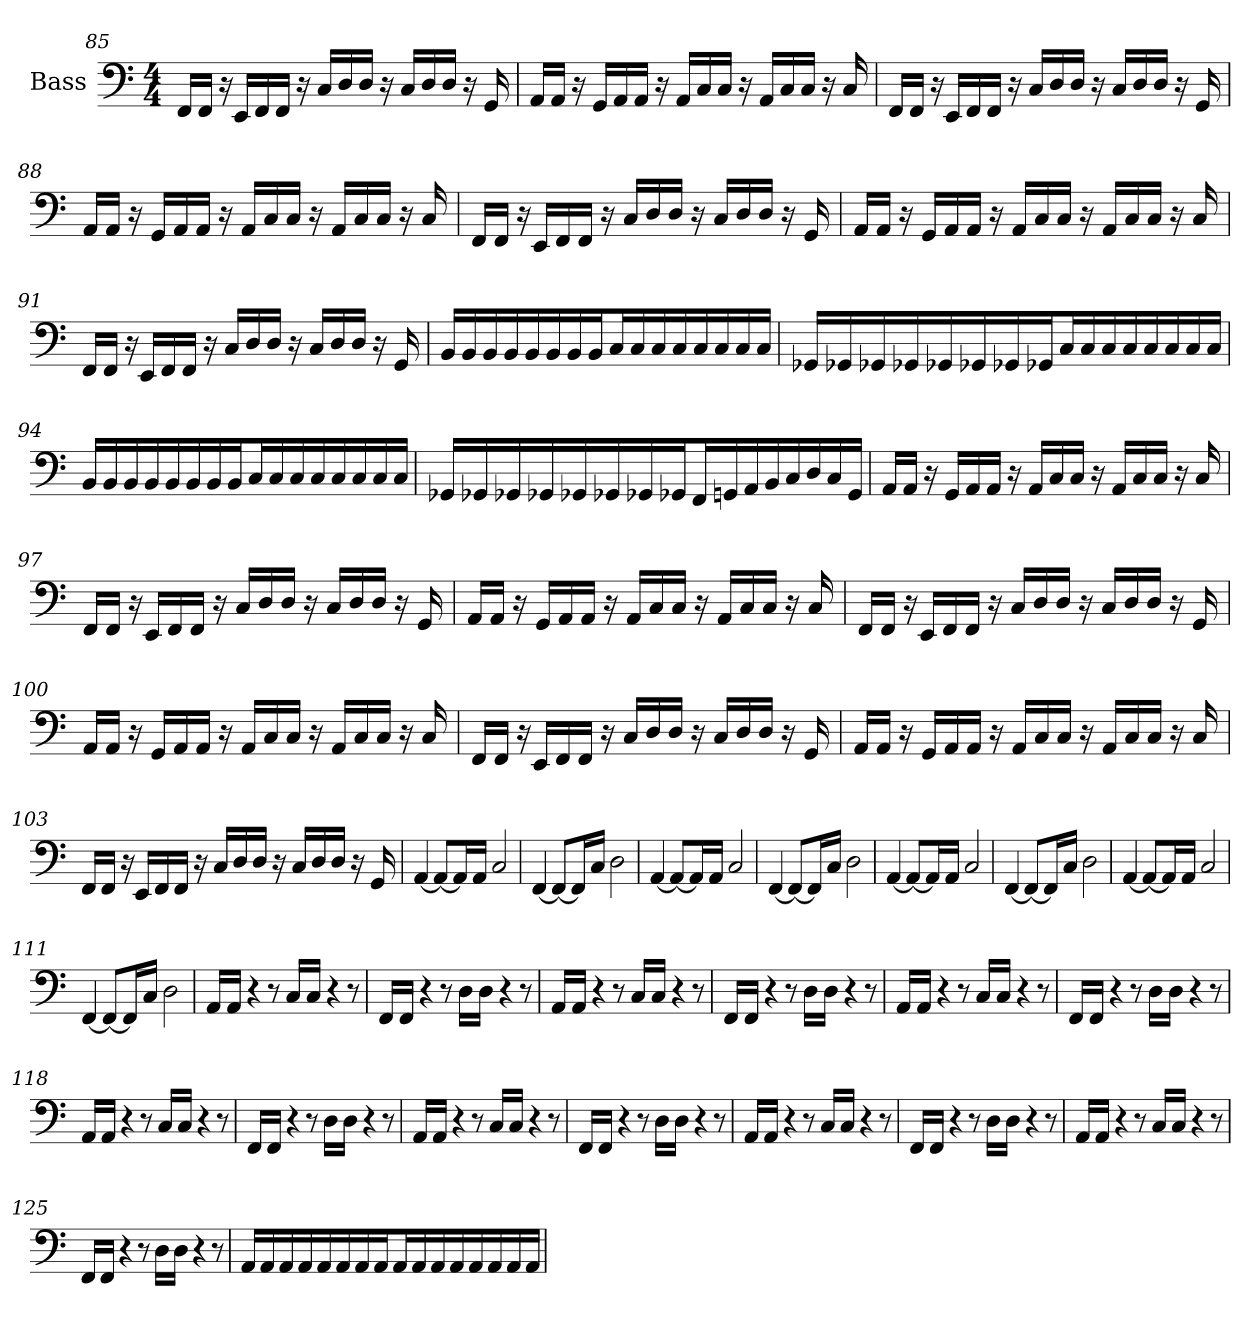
**kern
*part1
*staff1
*I"Bass
*clefF4
*ITrd7c12
*k[]
*M4/4
=85
!LO:N:vis=16
64FFF/LL
!LO:N:vis=16
64FFF/JJ
!LO:N:vis=16
64r
!LO:N:vis=16
64EEE/LL
!LO:N:vis=16
64FFF/
!LO:N:vis=16
64FFF/JJ
!LO:N:vis=16
64r
!LO:N:vis=16
64CC/LL
!LO:N:vis=16
64DD/
!LO:N:vis=16
64DD/JJ
!LO:N:vis=16
64r
!LO:N:vis=16
64CC/LL
!LO:N:vis=16
64DD/
!LO:N:vis=16
64DD/JJ
!LO:N:vis=16
64r
!LO:N:vis=16
64GGG
=86
!LO:N:vis=16
64AAA/LL
!LO:N:vis=16
64AAA/JJ
!LO:N:vis=16
64r
!LO:N:vis=16
64GGG/LL
!LO:N:vis=16
64AAA/
!LO:N:vis=16
64AAA/JJ
!LO:N:vis=16
64r
!LO:N:vis=16
64AAA/LL
!LO:N:vis=16
64CC/
!LO:N:vis=16
64CC/JJ
!LO:N:vis=16
64r
!LO:N:vis=16
64AAA/LL
!LO:N:vis=16
64CC/
!LO:N:vis=16
64CC/JJ
!LO:N:vis=16
64r
!LO:N:vis=16
64CC
=87
!LO:N:vis=16
64FFF/LL
!LO:N:vis=16
64FFF/JJ
!LO:N:vis=16
64r
!LO:N:vis=16
64EEE/LL
!LO:N:vis=16
64FFF/
!LO:N:vis=16
64FFF/JJ
!LO:N:vis=16
64r
!LO:N:vis=16
64CC/LL
!LO:N:vis=16
64DD/
!LO:N:vis=16
64DD/JJ
!LO:N:vis=16
64r
!LO:N:vis=16
64CC/LL
!LO:N:vis=16
64DD/
!LO:N:vis=16
64DD/JJ
!LO:N:vis=16
64r
!LO:N:vis=16
64GGG
=88
!LO:N:vis=16
64AAA/LL
!LO:N:vis=16
64AAA/JJ
!LO:N:vis=16
64r
!LO:N:vis=16
64GGG/LL
!LO:N:vis=16
64AAA/
!LO:N:vis=16
64AAA/JJ
!LO:N:vis=16
64r
!LO:N:vis=16
64AAA/LL
!LO:N:vis=16
64CC/
!LO:N:vis=16
64CC/JJ
!LO:N:vis=16
64r
!LO:N:vis=16
64AAA/LL
!LO:N:vis=16
64CC/
!LO:N:vis=16
64CC/JJ
!LO:N:vis=16
64r
!LO:N:vis=16
64CC
=89
!LO:N:vis=16
64FFF/LL
!LO:N:vis=16
64FFF/JJ
!LO:N:vis=16
64r
!LO:N:vis=16
64EEE/LL
!LO:N:vis=16
64FFF/
!LO:N:vis=16
64FFF/JJ
!LO:N:vis=16
64r
!LO:N:vis=16
64CC/LL
!LO:N:vis=16
64DD/
!LO:N:vis=16
64DD/JJ
!LO:N:vis=16
64r
!LO:N:vis=16
64CC/LL
!LO:N:vis=16
64DD/
!LO:N:vis=16
64DD/JJ
!LO:N:vis=16
64r
!LO:N:vis=16
64GGG
=90
!LO:N:vis=16
64AAA/LL
!LO:N:vis=16
64AAA/JJ
!LO:N:vis=16
64r
!LO:N:vis=16
64GGG/LL
!LO:N:vis=16
64AAA/
!LO:N:vis=16
64AAA/JJ
!LO:N:vis=16
64r
!LO:N:vis=16
64AAA/LL
!LO:N:vis=16
64CC/
!LO:N:vis=16
64CC/JJ
!LO:N:vis=16
64r
!LO:N:vis=16
64AAA/LL
!LO:N:vis=16
64CC/
!LO:N:vis=16
64CC/JJ
!LO:N:vis=16
64r
!LO:N:vis=16
64CC
=91
!LO:N:vis=16
64FFF/LL
!LO:N:vis=16
64FFF/JJ
!LO:N:vis=16
64r
!LO:N:vis=16
64EEE/LL
!LO:N:vis=16
64FFF/
!LO:N:vis=16
64FFF/JJ
!LO:N:vis=16
64r
!LO:N:vis=16
64CC/LL
!LO:N:vis=16
64DD/
!LO:N:vis=16
64DD/JJ
!LO:N:vis=16
64r
!LO:N:vis=16
64CC/LL
!LO:N:vis=16
64DD/
!LO:N:vis=16
64DD/JJ
!LO:N:vis=16
64r
!LO:N:vis=16
64GGG
=92
!LO:N:vis=16
64BBB/LL
!LO:N:vis=16
64BBB/
!LO:N:vis=16
64BBB/
!LO:N:vis=16
64BBB/
!LO:N:vis=16
64BBB/
!LO:N:vis=16
64BBB/
!LO:N:vis=16
64BBB/
!LO:N:vis=16
64BBB/J
!LO:N:vis=16
64CC/L
!LO:N:vis=16
64CC/
!LO:N:vis=16
64CC/
!LO:N:vis=16
64CC/
!LO:N:vis=16
64CC/
!LO:N:vis=16
64CC/
!LO:N:vis=16
64CC/
!LO:N:vis=16
64CC/JJ
=93
!LO:N:vis=16
64GGG-X/LL
!LO:N:vis=16
64GGG-X/
!LO:N:vis=16
64GGG-X/
!LO:N:vis=16
64GGG-X/
!LO:N:vis=16
64GGG-X/
!LO:N:vis=16
64GGG-X/
!LO:N:vis=16
64GGG-X/
!LO:N:vis=16
64GGG-X/J
!LO:N:vis=16
64CC/L
!LO:N:vis=16
64CC/
!LO:N:vis=16
64CC/
!LO:N:vis=16
64CC/
!LO:N:vis=16
64CC/
!LO:N:vis=16
64CC/
!LO:N:vis=16
64CC/
!LO:N:vis=16
64CC/JJ
=94
!LO:N:vis=16
64BBB/LL
!LO:N:vis=16
64BBB/
!LO:N:vis=16
64BBB/
!LO:N:vis=16
64BBB/
!LO:N:vis=16
64BBB/
!LO:N:vis=16
64BBB/
!LO:N:vis=16
64BBB/
!LO:N:vis=16
64BBB/J
!LO:N:vis=16
64CC/L
!LO:N:vis=16
64CC/
!LO:N:vis=16
64CC/
!LO:N:vis=16
64CC/
!LO:N:vis=16
64CC/
!LO:N:vis=16
64CC/
!LO:N:vis=16
64CC/
!LO:N:vis=16
64CC/JJ
=95
!LO:N:vis=16
64GGG-X/LL
!LO:N:vis=16
64GGG-X/
!LO:N:vis=16
64GGG-X/
!LO:N:vis=16
64GGG-X/
!LO:N:vis=16
64GGG-X/
!LO:N:vis=16
64GGG-X/
!LO:N:vis=16
64GGG-X/
!LO:N:vis=16
64GGG-X/J
!LO:N:vis=16
64FFF/L
!LO:N:vis=16
64GGG/
!LO:N:vis=16
64AAA/
!LO:N:vis=16
64BBB/
!LO:N:vis=16
64CC/
!LO:N:vis=16
64DD/
!LO:N:vis=16
64CC/
!LO:N:vis=16
64GGG/JJ
=96
!LO:N:vis=16
64AAA/LL
!LO:N:vis=16
64AAA/JJ
!LO:N:vis=16
64r
!LO:N:vis=16
64GGG/LL
!LO:N:vis=16
64AAA/
!LO:N:vis=16
64AAA/JJ
!LO:N:vis=16
64r
!LO:N:vis=16
64AAA/LL
!LO:N:vis=16
64CC/
!LO:N:vis=16
64CC/JJ
!LO:N:vis=16
64r
!LO:N:vis=16
64AAA/LL
!LO:N:vis=16
64CC/
!LO:N:vis=16
64CC/JJ
!LO:N:vis=16
64r
!LO:N:vis=16
64CC
=97
!LO:N:vis=16
64FFF/LL
!LO:N:vis=16
64FFF/JJ
!LO:N:vis=16
64r
!LO:N:vis=16
64EEE/LL
!LO:N:vis=16
64FFF/
!LO:N:vis=16
64FFF/JJ
!LO:N:vis=16
64r
!LO:N:vis=16
64CC/LL
!LO:N:vis=16
64DD/
!LO:N:vis=16
64DD/JJ
!LO:N:vis=16
64r
!LO:N:vis=16
64CC/LL
!LO:N:vis=16
64DD/
!LO:N:vis=16
64DD/JJ
!LO:N:vis=16
64r
!LO:N:vis=16
64GGG
=98
!LO:N:vis=16
64AAA/LL
!LO:N:vis=16
64AAA/JJ
!LO:N:vis=16
64r
!LO:N:vis=16
64GGG/LL
!LO:N:vis=16
64AAA/
!LO:N:vis=16
64AAA/JJ
!LO:N:vis=16
64r
!LO:N:vis=16
64AAA/LL
!LO:N:vis=16
64CC/
!LO:N:vis=16
64CC/JJ
!LO:N:vis=16
64r
!LO:N:vis=16
64AAA/LL
!LO:N:vis=16
64CC/
!LO:N:vis=16
64CC/JJ
!LO:N:vis=16
64r
!LO:N:vis=16
64CC
=99
!LO:N:vis=16
64FFF/LL
!LO:N:vis=16
64FFF/JJ
!LO:N:vis=16
64r
!LO:N:vis=16
64EEE/LL
!LO:N:vis=16
64FFF/
!LO:N:vis=16
64FFF/JJ
!LO:N:vis=16
64r
!LO:N:vis=16
64CC/LL
!LO:N:vis=16
64DD/
!LO:N:vis=16
64DD/JJ
!LO:N:vis=16
64r
!LO:N:vis=16
64CC/LL
!LO:N:vis=16
64DD/
!LO:N:vis=16
64DD/JJ
!LO:N:vis=16
64r
!LO:N:vis=16
64GGG
=100
!LO:N:vis=16
64AAA/LL
!LO:N:vis=16
64AAA/JJ
!LO:N:vis=16
64r
!LO:N:vis=16
64GGG/LL
!LO:N:vis=16
64AAA/
!LO:N:vis=16
64AAA/JJ
!LO:N:vis=16
64r
!LO:N:vis=16
64AAA/LL
!LO:N:vis=16
64CC/
!LO:N:vis=16
64CC/JJ
!LO:N:vis=16
64r
!LO:N:vis=16
64AAA/LL
!LO:N:vis=16
64CC/
!LO:N:vis=16
64CC/JJ
!LO:N:vis=16
64r
!LO:N:vis=16
64CC
=101
!LO:N:vis=16
64FFF/LL
!LO:N:vis=16
64FFF/JJ
!LO:N:vis=16
64r
!LO:N:vis=16
64EEE/LL
!LO:N:vis=16
64FFF/
!LO:N:vis=16
64FFF/JJ
!LO:N:vis=16
64r
!LO:N:vis=16
64CC/LL
!LO:N:vis=16
64DD/
!LO:N:vis=16
64DD/JJ
!LO:N:vis=16
64r
!LO:N:vis=16
64CC/LL
!LO:N:vis=16
64DD/
!LO:N:vis=16
64DD/JJ
!LO:N:vis=16
64r
!LO:N:vis=16
64GGG
=102
!LO:N:vis=16
64AAA/LL
!LO:N:vis=16
64AAA/JJ
!LO:N:vis=16
64r
!LO:N:vis=16
64GGG/LL
!LO:N:vis=16
64AAA/
!LO:N:vis=16
64AAA/JJ
!LO:N:vis=16
64r
!LO:N:vis=16
64AAA/LL
!LO:N:vis=16
64CC/
!LO:N:vis=16
64CC/JJ
!LO:N:vis=16
64r
!LO:N:vis=16
64AAA/LL
!LO:N:vis=16
64CC/
!LO:N:vis=16
64CC/JJ
!LO:N:vis=16
64r
!LO:N:vis=16
64CC
=103
!LO:N:vis=16
64FFF/LL
!LO:N:vis=16
64FFF/JJ
!LO:N:vis=16
64r
!LO:N:vis=16
64EEE/LL
!LO:N:vis=16
64FFF/
!LO:N:vis=16
64FFF/JJ
!LO:N:vis=16
64r
!LO:N:vis=16
64CC/LL
!LO:N:vis=16
64DD/
!LO:N:vis=16
64DD/JJ
!LO:N:vis=16
64r
!LO:N:vis=16
64CC/LL
!LO:N:vis=16
64DD/
!LO:N:vis=16
64DD/JJ
!LO:N:vis=16
64r
!LO:N:vis=16
64GGG
=104
!LO:N:vis=4
[16AAA
!LO:N:vis=8
32AAA/L_
!LO:N:vis=16
64AAA/L]
!LO:N:vis=16
64AAA/JJ
!LO:N:vis=2
8CC
=105
!LO:N:vis=4
[16FFF
!LO:N:vis=8
32FFF/L_
!LO:N:vis=16
64FFF/L]
!LO:N:vis=16
64CC/JJ
!LO:N:vis=2
8DD
=106
!LO:N:vis=4
[16AAA
!LO:N:vis=8
32AAA/L_
!LO:N:vis=16
64AAA/L]
!LO:N:vis=16
64AAA/JJ
!LO:N:vis=2
8CC
=107
!LO:N:vis=4
[16FFF
!LO:N:vis=8
32FFF/L_
!LO:N:vis=16
64FFF/L]
!LO:N:vis=16
64CC/JJ
!LO:N:vis=2
8DD
=108
!LO:N:vis=4
[16AAA
!LO:N:vis=8
32AAA/L_
!LO:N:vis=16
64AAA/L]
!LO:N:vis=16
64AAA/JJ
!LO:N:vis=2
8CC
=109
!LO:N:vis=4
[16FFF
!LO:N:vis=8
32FFF/L_
!LO:N:vis=16
64FFF/L]
!LO:N:vis=16
64CC/JJ
!LO:N:vis=2
8DD
=110
!LO:N:vis=4
[16AAA
!LO:N:vis=8
32AAA/L_
!LO:N:vis=16
64AAA/L]
!LO:N:vis=16
64AAA/JJ
!LO:N:vis=2
8CC
=111
!LO:N:vis=4
[16FFF
!LO:N:vis=8
32FFF/L_
!LO:N:vis=16
64FFF/L]
!LO:N:vis=16
64CC/JJ
!LO:N:vis=2
8DD
=112
!LO:N:vis=16
64AAA/LL
!LO:N:vis=16
64AAA/JJ
!LO:N:vis=4
16r
!LO:N:vis=8
32r
!LO:N:vis=16
64CC/LL
!LO:N:vis=16
64CC/JJ
!LO:N:vis=4
16r
!LO:N:vis=8
32r
=113
!LO:N:vis=16
64FFF/LL
!LO:N:vis=16
64FFF/JJ
!LO:N:vis=4
16r
!LO:N:vis=8
32r
!LO:N:vis=16
64DD\LL
!LO:N:vis=16
64DD\JJ
!LO:N:vis=4
16r
!LO:N:vis=8
32r
=114
!LO:N:vis=16
64AAA/LL
!LO:N:vis=16
64AAA/JJ
!LO:N:vis=4
16r
!LO:N:vis=8
32r
!LO:N:vis=16
64CC/LL
!LO:N:vis=16
64CC/JJ
!LO:N:vis=4
16r
!LO:N:vis=8
32r
=115
!LO:N:vis=16
64FFF/LL
!LO:N:vis=16
64FFF/JJ
!LO:N:vis=4
16r
!LO:N:vis=8
32r
!LO:N:vis=16
64DD\LL
!LO:N:vis=16
64DD\JJ
!LO:N:vis=4
16r
!LO:N:vis=8
32r
=116
!LO:N:vis=16
64AAA/LL
!LO:N:vis=16
64AAA/JJ
!LO:N:vis=4
16r
!LO:N:vis=8
32r
!LO:N:vis=16
64CC/LL
!LO:N:vis=16
64CC/JJ
!LO:N:vis=4
16r
!LO:N:vis=8
32r
=117
!LO:N:vis=16
64FFF/LL
!LO:N:vis=16
64FFF/JJ
!LO:N:vis=4
16r
!LO:N:vis=8
32r
!LO:N:vis=16
64DD\LL
!LO:N:vis=16
64DD\JJ
!LO:N:vis=4
16r
!LO:N:vis=8
32r
=118
!LO:N:vis=16
64AAA/LL
!LO:N:vis=16
64AAA/JJ
!LO:N:vis=4
16r
!LO:N:vis=8
32r
!LO:N:vis=16
64CC/LL
!LO:N:vis=16
64CC/JJ
!LO:N:vis=4
16r
!LO:N:vis=8
32r
=119
!LO:N:vis=16
64FFF/LL
!LO:N:vis=16
64FFF/JJ
!LO:N:vis=4
16r
!LO:N:vis=8
32r
!LO:N:vis=16
64DD\LL
!LO:N:vis=16
64DD\JJ
!LO:N:vis=4
16r
!LO:N:vis=8
32r
=120
!LO:N:vis=16
64AAA/LL
!LO:N:vis=16
64AAA/JJ
!LO:N:vis=4
16r
!LO:N:vis=8
32r
!LO:N:vis=16
64CC/LL
!LO:N:vis=16
64CC/JJ
!LO:N:vis=4
16r
!LO:N:vis=8
32r
=121
!LO:N:vis=16
64FFF/LL
!LO:N:vis=16
64FFF/JJ
!LO:N:vis=4
16r
!LO:N:vis=8
32r
!LO:N:vis=16
64DD\LL
!LO:N:vis=16
64DD\JJ
!LO:N:vis=4
16r
!LO:N:vis=8
32r
=122
!LO:N:vis=16
64AAA/LL
!LO:N:vis=16
64AAA/JJ
!LO:N:vis=4
16r
!LO:N:vis=8
32r
!LO:N:vis=16
64CC/LL
!LO:N:vis=16
64CC/JJ
!LO:N:vis=4
16r
!LO:N:vis=8
32r
=123
!LO:N:vis=16
64FFF/LL
!LO:N:vis=16
64FFF/JJ
!LO:N:vis=4
16r
!LO:N:vis=8
32r
!LO:N:vis=16
64DD\LL
!LO:N:vis=16
64DD\JJ
!LO:N:vis=4
16r
!LO:N:vis=8
32r
=124
!LO:N:vis=16
64AAA/LL
!LO:N:vis=16
64AAA/JJ
!LO:N:vis=4
16r
!LO:N:vis=8
32r
!LO:N:vis=16
64CC/LL
!LO:N:vis=16
64CC/JJ
!LO:N:vis=4
16r
!LO:N:vis=8
32r
=125
!LO:N:vis=16
64FFF/LL
!LO:N:vis=16
64FFF/JJ
!LO:N:vis=4
16r
!LO:N:vis=8
32r
!LO:N:vis=16
64DD\LL
!LO:N:vis=16
64DD\JJ
!LO:N:vis=4
16r
!LO:N:vis=8
32r
=126
!LO:N:vis=16
64AAA/LL
!LO:N:vis=16
64AAA/
!LO:N:vis=16
64AAA/
!LO:N:vis=16
64AAA/
!LO:N:vis=16
64AAA/
!LO:N:vis=16
64AAA/
!LO:N:vis=16
64AAA/
!LO:N:vis=16
64AAA/J
!LO:N:vis=16
64AAA/L
!LO:N:vis=16
64AAA/
!LO:N:vis=16
64AAA/
!LO:N:vis=16
64AAA/
!LO:N:vis=16
64AAA/
!LO:N:vis=16
64AAA/
!LO:N:vis=16
64AAA/
!LO:N:vis=16
64AAA/JJ
=
*-
